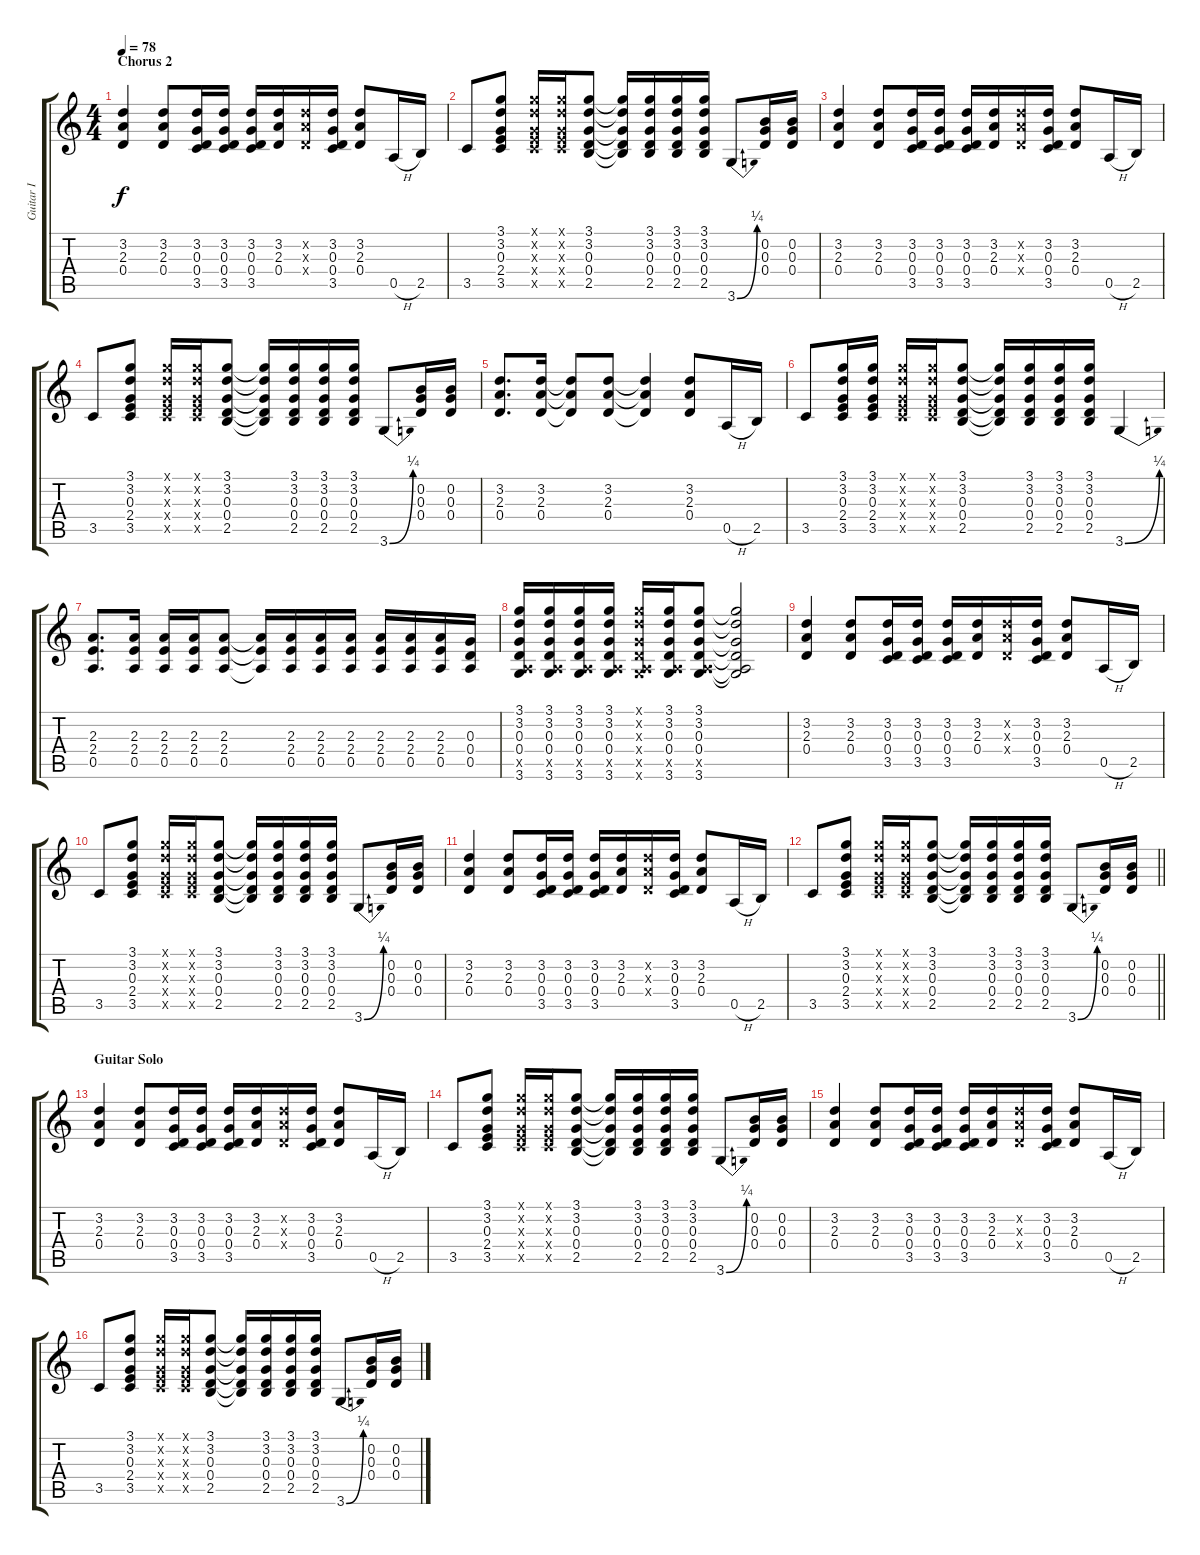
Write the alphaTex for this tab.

\track ("Guitar I" "Guitar I") {instrument acousticguitarsteel}
\staff {score tabs}
\tuning (E4 B3 G3 D3 A2 E2) {hide}
\ts (4 4)
\section ("" "Chorus 2")
\tempo 78
\clef g2
\ks c
(3.2 2.3 0.4).4{dy f} (3.2 2.3 0.4).8 (3.2 0.3 0.4 3.5).16 (3.2 0.3 0.4 3.5).16 (3.2 0.3 0.4 3.5).16 (3.2 2.3 0.4).16 (3.2{x} 2.3{x} 0.4{x}).16 (3.2 0.3 0.4 3.5).16 (3.2 2.3 0.4).8 0.5{h}.16 2.5.16 |
3.5.8 (3.1 3.2 0.3 2.4 3.5).8 (3.1{x} 3.2{x} 0.3{x} 2.4{x} 3.5{x}).16 (3.1{x} 3.2{x} 0.3{x} 2.4{x} 3.5{x}).16 (3.1 3.2 0.3 0.4 2.5).8 (3.1{t} 3.2{t} 0.3{t} 0.4{t} 2.5{t}).16 (3.1 3.2 0.3 0.4 2.5).16 (3.1 3.2 0.3 0.4 2.5).16 (3.1 3.2 0.3 0.4 2.5).16 3.6{be (bend 0 0 60 1)}.8 (0.2 0.3 0.4).16 (0.2 0.3 0.4).16 |
(3.2 2.3 0.4).4 (3.2 2.3 0.4).8 (3.2 0.3 0.4 3.5).16 (3.2 0.3 0.4 3.5).16 (3.2 0.3 0.4 3.5).16 (3.2 2.3 0.4).16 (3.2{x} 2.3{x} 0.4{x}).16 (3.2 0.3 0.4 3.5).16 (3.2 2.3 0.4).8 0.5{h}.16 2.5.16 |
3.5.8 (3.1 3.2 0.3 2.4 3.5).8 (3.1{x} 3.2{x} 0.3{x} 2.4{x} 3.5{x}).16 (3.1{x} 3.2{x} 0.3{x} 2.4{x} 3.5{x}).16 (3.1 3.2 0.3 0.4 2.5).8 (3.1{t} 3.2{t} 0.3{t} 0.4{t} 2.5{t}).16 (3.1 3.2 0.3 0.4 2.5).16 (3.1 3.2 0.3 0.4 2.5).16 (3.1 3.2 0.3 0.4 2.5).16 3.6{be (bend 0 0 60 1)}.8 (0.2 0.3 0.4).16 (0.2 0.3 0.4).16 |
(3.2 2.3 0.4).8{d} (3.2 2.3 0.4).16 (3.2{t} 2.3{t} 0.4{t}).8 (3.2 2.3 0.4).8 (3.2{t} 2.3{t} 0.4{t}).4 (3.2 2.3 0.4).8 0.5{h}.16 2.5.16 |
3.5.8 (3.1 3.2 0.3 2.4 3.5).16 (3.1 3.2 0.3 2.4 3.5).16 (3.1{x} 3.2{x} 0.3{x} 2.4{x} 3.5{x}).16 (3.1{x} 3.2{x} 0.3{x} 2.4{x} 3.5{x}).16 (3.1 3.2 0.3 0.4 2.5).8 (3.1{t} 3.2{t} 0.3{t} 0.4{t} 2.5{t}).16 (3.1 3.2 0.3 0.4 2.5).16 (3.1 3.2 0.3 0.4 2.5).16 (3.1 3.2 0.3 0.4 2.5).16 3.6{be (bend 0 0 60 1)}.4 |
(2.3 2.4 0.5).8{d} (2.3 2.4 0.5).16 (2.3 2.4 0.5).16 (2.3 2.4 0.5).16 (2.3 2.4 0.5).8 (2.3{t} 2.4{t} 0.5{t}).16 (2.3 2.4 0.5).16 (2.3 2.4 0.5).16 (2.3 2.4 0.5).16 (2.3 2.4 0.5).16 (2.3 2.4 0.5).16 (2.3 2.4 0.5).16 (0.3 0.4 0.5).16 |
(3.1 3.2 0.3 0.4 0.5{x} 3.6).16 (3.1 3.2 0.3 0.4 0.5{x} 3.6).16 (3.1 3.2 0.3 0.4 0.5{x} 3.6).16 (3.1 3.2 0.3 0.4 0.5{x} 3.6).16 (3.1{x} 3.2{x} 0.3{x} 0.4{x} 0.5{x} 3.6{x}).16 (3.1 3.2 0.3 0.4 0.5{x} 3.6).16 (3.1 3.2 0.3 0.4 0.5{x} 3.6).8 (3.1{t} 3.2{t} 0.3{t} 0.4{t} 0.5{t} 3.6{t}).2 |
(3.2 2.3 0.4).4 (3.2 2.3 0.4).8 (3.2 0.3 0.4 3.5).16 (3.2 0.3 0.4 3.5).16 (3.2 0.3 0.4 3.5).16 (3.2 2.3 0.4).16 (3.2{x} 2.3{x} 0.4{x}).16 (3.2 0.3 0.4 3.5).16 (3.2 2.3 0.4).8 0.5{h}.16 2.5.16 |
3.5.8 (3.1 3.2 0.3 2.4 3.5).8 (3.1{x} 3.2{x} 0.3{x} 2.4{x} 3.5{x}).16 (3.1{x} 3.2{x} 0.3{x} 2.4{x} 3.5{x}).16 (3.1 3.2 0.3 0.4 2.5).8 (3.1{t} 3.2{t} 0.3{t} 0.4{t} 2.5{t}).16 (3.1 3.2 0.3 0.4 2.5).16 (3.1 3.2 0.3 0.4 2.5).16 (3.1 3.2 0.3 0.4 2.5).16 3.6{be (bend 0 0 60 1)}.8 (0.2 0.3 0.4).16 (0.2 0.3 0.4).16 |
(3.2 2.3 0.4).4 (3.2 2.3 0.4).8 (3.2 0.3 0.4 3.5).16 (3.2 0.3 0.4 3.5).16 (3.2 0.3 0.4 3.5).16 (3.2 2.3 0.4).16 (3.2{x} 2.3{x} 0.4{x}).16 (3.2 0.3 0.4 3.5).16 (3.2 2.3 0.4).8 0.5{h}.16 2.5.16 |
\barLineRight lightlight
3.5.8 (3.1 3.2 0.3 2.4 3.5).8 (3.1{x} 3.2{x} 0.3{x} 2.4{x} 3.5{x}).16 (3.1{x} 3.2{x} 0.3{x} 2.4{x} 3.5{x}).16 (3.1 3.2 0.3 0.4 2.5).8 (3.1{t} 3.2{t} 0.3{t} 0.4{t} 2.5{t}).16 (3.1 3.2 0.3 0.4 2.5).16 (3.1 3.2 0.3 0.4 2.5).16 (3.1 3.2 0.3 0.4 2.5).16 3.6{be (bend 0 0 60 1)}.8 (0.2 0.3 0.4).16 (0.2 0.3 0.4).16 |
\section ("" "Guitar Solo")
(3.2 2.3 0.4).4 (3.2 2.3 0.4).8 (3.2 0.3 0.4 3.5).16 (3.2 0.3 0.4 3.5).16 (3.2 0.3 0.4 3.5).16 (3.2 2.3 0.4).16 (3.2{x} 2.3{x} 0.4{x}).16 (3.2 0.3 0.4 3.5).16 (3.2 2.3 0.4).8 0.5{h}.16 2.5.16 |
3.5.8 (3.1 3.2 0.3 2.4 3.5).8 (3.1{x} 3.2{x} 0.3{x} 2.4{x} 3.5{x}).16 (3.1{x} 3.2{x} 0.3{x} 2.4{x} 3.5{x}).16 (3.1 3.2 0.3 0.4 2.5).8 (3.1{t} 3.2{t} 0.3{t} 0.4{t} 2.5{t}).16 (3.1 3.2 0.3 0.4 2.5).16 (3.1 3.2 0.3 0.4 2.5).16 (3.1 3.2 0.3 0.4 2.5).16 3.6{be (bend 0 0 60 1)}.8 (0.2 0.3 0.4).16 (0.2 0.3 0.4).16 |
(3.2 2.3 0.4).4 (3.2 2.3 0.4).8 (3.2 0.3 0.4 3.5).16 (3.2 0.3 0.4 3.5).16 (3.2 0.3 0.4 3.5).16 (3.2 2.3 0.4).16 (3.2{x} 2.3{x} 0.4{x}).16 (3.2 0.3 0.4 3.5).16 (3.2 2.3 0.4).8 0.5{h}.16 2.5.16 |
3.5.8 (3.1 3.2 0.3 2.4 3.5).8 (3.1{x} 3.2{x} 0.3{x} 2.4{x} 3.5{x}).16 (3.1{x} 3.2{x} 0.3{x} 2.4{x} 3.5{x}).16 (3.1 3.2 0.3 0.4 2.5).8 (3.1{t} 3.2{t} 0.3{t} 0.4{t} 2.5{t}).16 (3.1 3.2 0.3 0.4 2.5).16 (3.1 3.2 0.3 0.4 2.5).16 (3.1 3.2 0.3 0.4 2.5).16 3.6{be (bend 0 0 60 1)}.8 (0.2 0.3 0.4).16 (0.2 0.3 0.4).16
